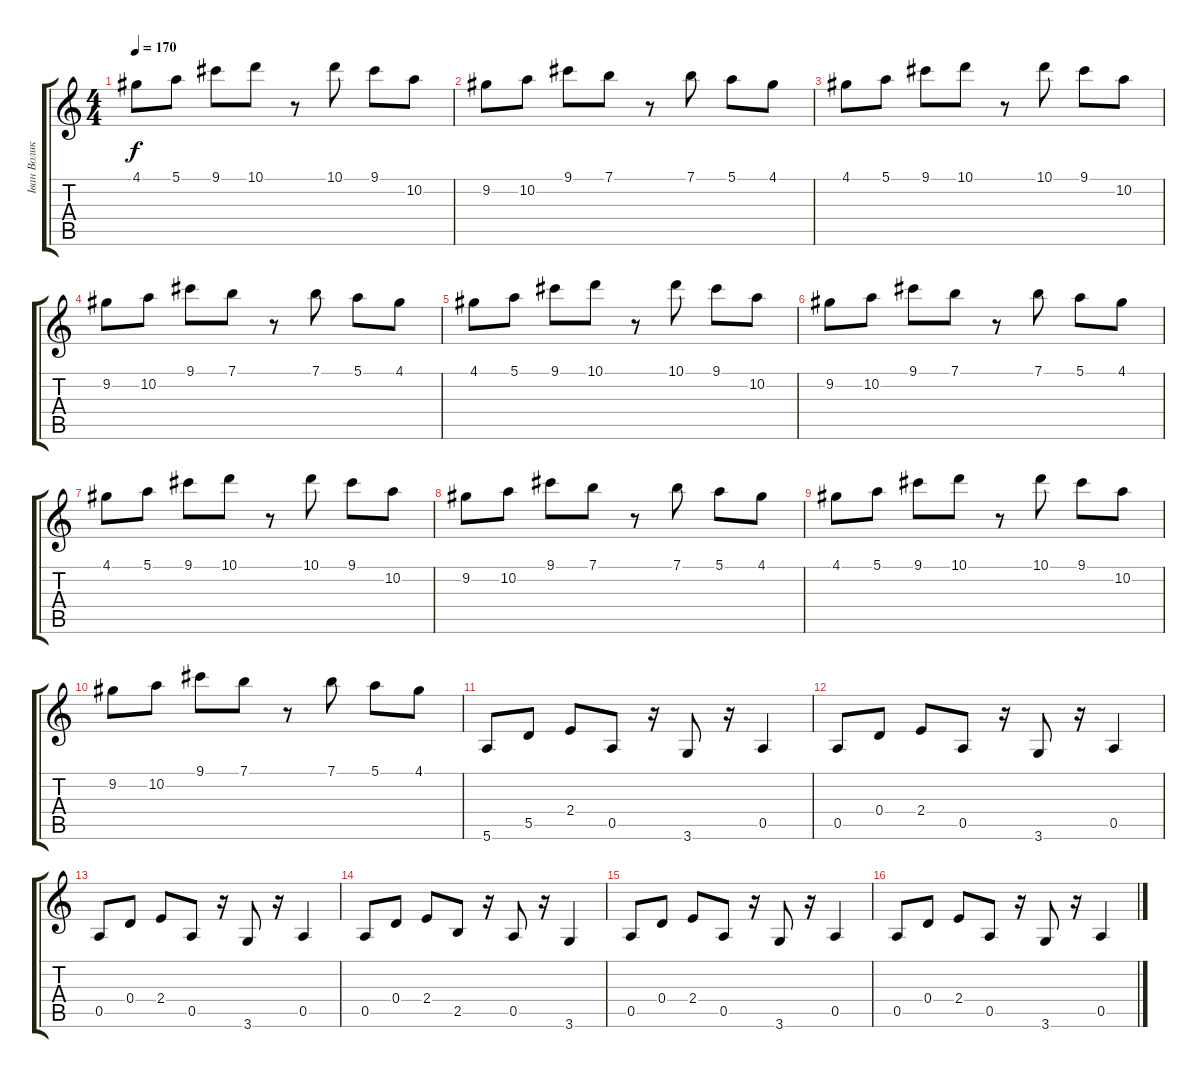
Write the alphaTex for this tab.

\track ("Іван Волик" "Іван Волик") {instrument distortionguitar}
\staff {score tabs}
\tuning (E4 B3 G3 D3 A2 E2) {hide}
\ts (4 4)
\tempo 170
\clef g2
\ks c
4.1.8{dy f} 5.1.8 9.1.8 10.1.8 r.8 10.1.8 9.1.8 10.2.8 |
9.2.8 10.2.8 9.1.8 7.1.8 r.8 7.1.8 5.1.8 4.1.8 |
4.1.8 5.1.8 9.1.8 10.1.8 r.8 10.1.8 9.1.8 10.2.8 |
9.2.8 10.2.8 9.1.8 7.1.8 r.8 7.1.8 5.1.8 4.1.8 |
4.1.8 5.1.8 9.1.8 10.1.8 r.8 10.1.8 9.1.8 10.2.8 |
9.2.8 10.2.8 9.1.8 7.1.8 r.8 7.1.8 5.1.8 4.1.8 |
4.1.8 5.1.8 9.1.8 10.1.8 r.8 10.1.8 9.1.8 10.2.8 |
9.2.8 10.2.8 9.1.8 7.1.8 r.8 7.1.8 5.1.8 4.1.8 |
4.1.8 5.1.8 9.1.8 10.1.8 r.8 10.1.8 9.1.8 10.2.8 |
9.2.8 10.2.8 9.1.8 7.1.8 r.8 7.1.8 5.1.8 4.1.8 |
5.6.8 5.5.8 2.4.8 0.5.8 r.16 3.6.8 r.16 0.5.4 |
0.5.8 0.4.8 2.4.8 0.5.8 r.16 3.6.8 r.16 0.5.4 |
0.5.8 0.4.8 2.4.8 0.5.8 r.16 3.6.8 r.16 0.5.4 |
0.5.8 0.4.8 2.4.8 2.5.8 r.16 0.5.8 r.16 3.6.4 |
0.5.8 0.4.8 2.4.8 0.5.8 r.16 3.6.8 r.16 0.5.4 |
0.5.8 0.4.8 2.4.8 0.5.8 r.16 3.6.8 r.16 0.5.4
